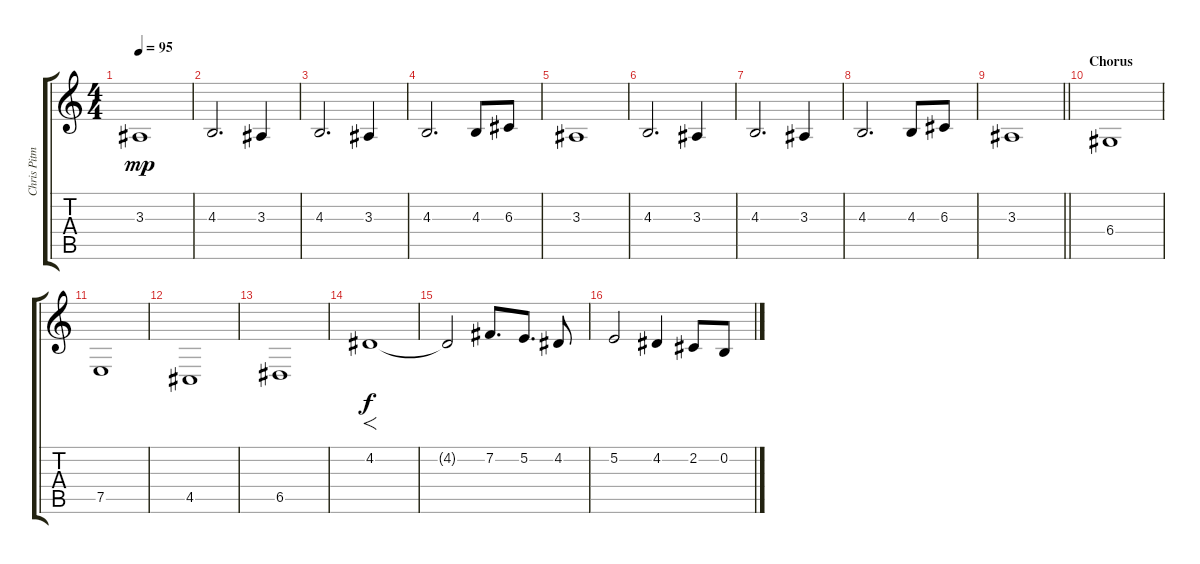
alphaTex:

\track ("Chris Pitman - Synth 2" "Chris Pitm") {instrument stringensemble1}
\staff {score tabs}
\tuning (E4 B3 G3 D3 A2 E2) {hide}
\ts (4 4)
\tempo 95
\clef g2
\ks c
3.3.1{dy mp} |
4.3.2{d} 3.3.4 |
4.3.2{d} 3.3.4 |
4.3.2{d} 4.3.8 6.3.8 |
3.3.1 |
4.3.2{d} 3.3.4 |
4.3.2{d} 3.3.4 |
4.3.2{d} 4.3.8 6.3.8 |
\barLineRight lightlight
3.3.1 |
\section ("" "Chorus")
6.4.1{volume 14} |
7.5.1 |
4.5.1 |
6.5.1 |
4.2.1{f dy f} |
4.2{t}.2 7.2.8{d} 5.2.8{d} 4.2.8 |
5.2.2 4.2.4 2.2.8 0.2.8
